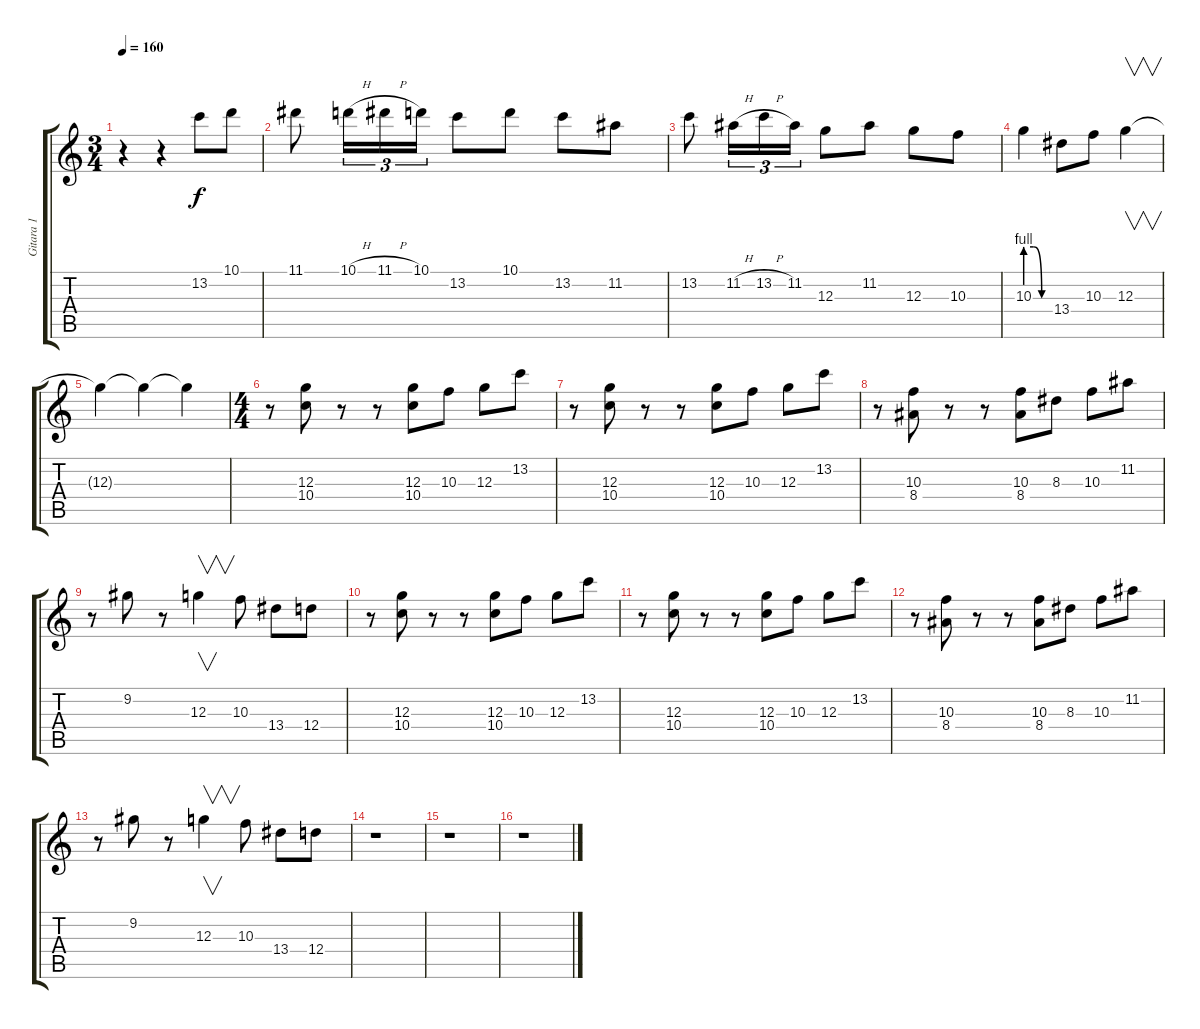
\track ("Gitara 1" "Gitara 1") {instrument overdrivenguitar}
\staff {score tabs}
\tuning (E4 B3 G3 D3 A2 E2) {hide}
\ts (3 4)
\tempo 160
\clef g2
\ks c
r.4{dy f instrument overdrivenguitar} r.4 13.2.8 10.1.8 |
11.1.8 10.1{h}.16{tu (3 2)} 11.1{h}.16{tu (3 2)} 10.1.16{tu (3 2)} 13.2.8 10.1.8 13.2.8 11.2.8 |
13.2.8 11.2{h}.16{tu (3 2)} 13.2{h}.16{tu (3 2)} 11.2.16{tu (3 2)} 12.3.8 11.2.8 12.3.8 10.3.8 |
10.3{be (custom 0 4 20 4 40 0 60 0)}.4 13.4.8 10.3.8 12.3.4{v} |
12.3{t}.4 12.3{t}.4 12.3{t}.4 |
\ts (4 4)
r.8 (12.3 10.4).8 r.8 r.8 (12.3 10.4).8 10.3.8 12.3.8 13.2.8 |
r.8 (12.3 10.4).8 r.8 r.8 (12.3 10.4).8 10.3.8 12.3.8 13.2.8 |
r.8 (10.3 8.4).8 r.8 r.8 (10.3 8.4).8 8.3.8 10.3.8 11.2.8 |
r.8 9.2.8 r.8 12.3.4{v} 10.3.8 13.4.8 12.4.8 |
r.8 (12.3 10.4).8 r.8 r.8 (12.3 10.4).8 10.3.8 12.3.8 13.2.8 |
r.8 (12.3 10.4).8 r.8 r.8 (12.3 10.4).8 10.3.8 12.3.8 13.2.8 |
r.8 (10.3 8.4).8 r.8 r.8 (10.3 8.4).8 8.3.8 10.3.8 11.2.8 |
r.8 9.2.8 r.8 12.3.4{v} 10.3.8 13.4.8 12.4.8 |
r.1 |
r.1 |
r.1{instrument electricguitarjazz}
